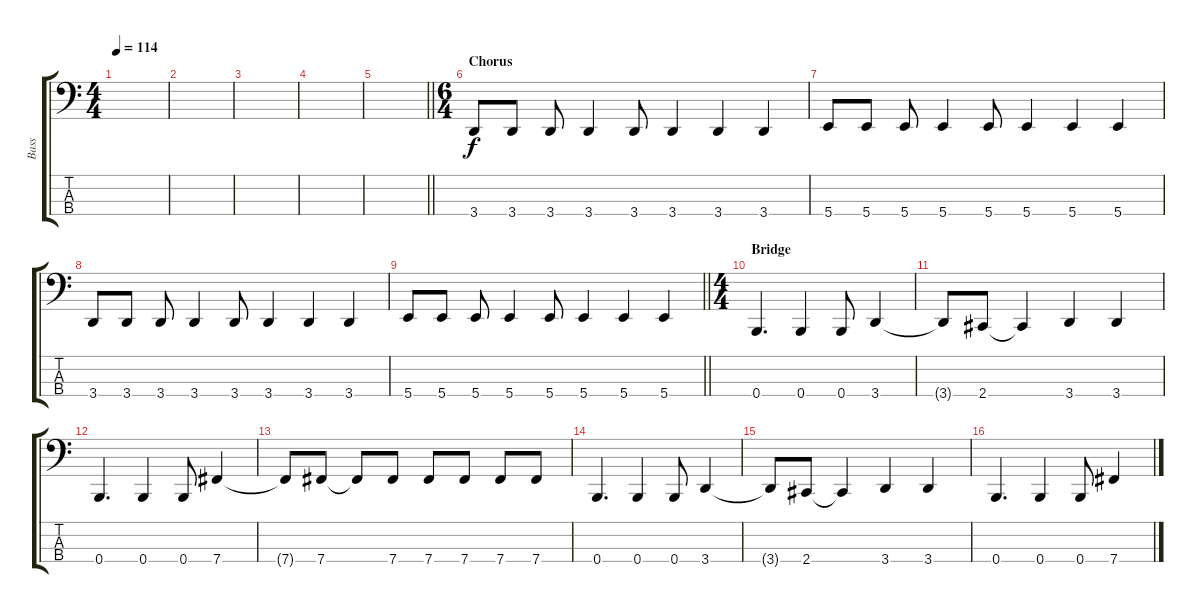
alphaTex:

\track ("Bass" "Bass") {instrument electricbassfinger}
\staff {score tabs}
\tuning (E2 B1 Gb1 B0) {hide}
\ts (4 4)
\tempo 114
\clef f4
\ks c
|
|
|
|
\barLineRight lightlight
|
\ts (6 4)
\section ("" "Chorus")
3.4.8 3.4.8 3.4.8 3.4.4 3.4.8 3.4.4 3.4.4 3.4.4 |
5.4.8 5.4.8 5.4.8 5.4.4 5.4.8 5.4.4 5.4.4 5.4.4 |
3.4.8 3.4.8 3.4.8 3.4.4 3.4.8 3.4.4 3.4.4 3.4.4 |
\barLineRight lightlight
5.4.8 5.4.8 5.4.8 5.4.4 5.4.8 5.4.4 5.4.4 5.4.4 |
\ts (4 4)
\section ("" "Bridge")
0.4.4{d} 0.4.4 0.4.8 3.4.4 |
3.4{t}.8 2.4.8 2.4{t}.4 3.4.4 3.4.4 |
0.4.4{d} 0.4.4 0.4.8 7.4.4 |
7.4{t}.8 7.4.8 7.4{t}.8 7.4.8 7.4.8 7.4.8 7.4.8 7.4.8 |
0.4.4{d} 0.4.4 0.4.8 3.4.4 |
3.4{t}.8 2.4.8 2.4{t}.4 3.4.4 3.4.4 |
0.4.4{d} 0.4.4 0.4.8 7.4.4
